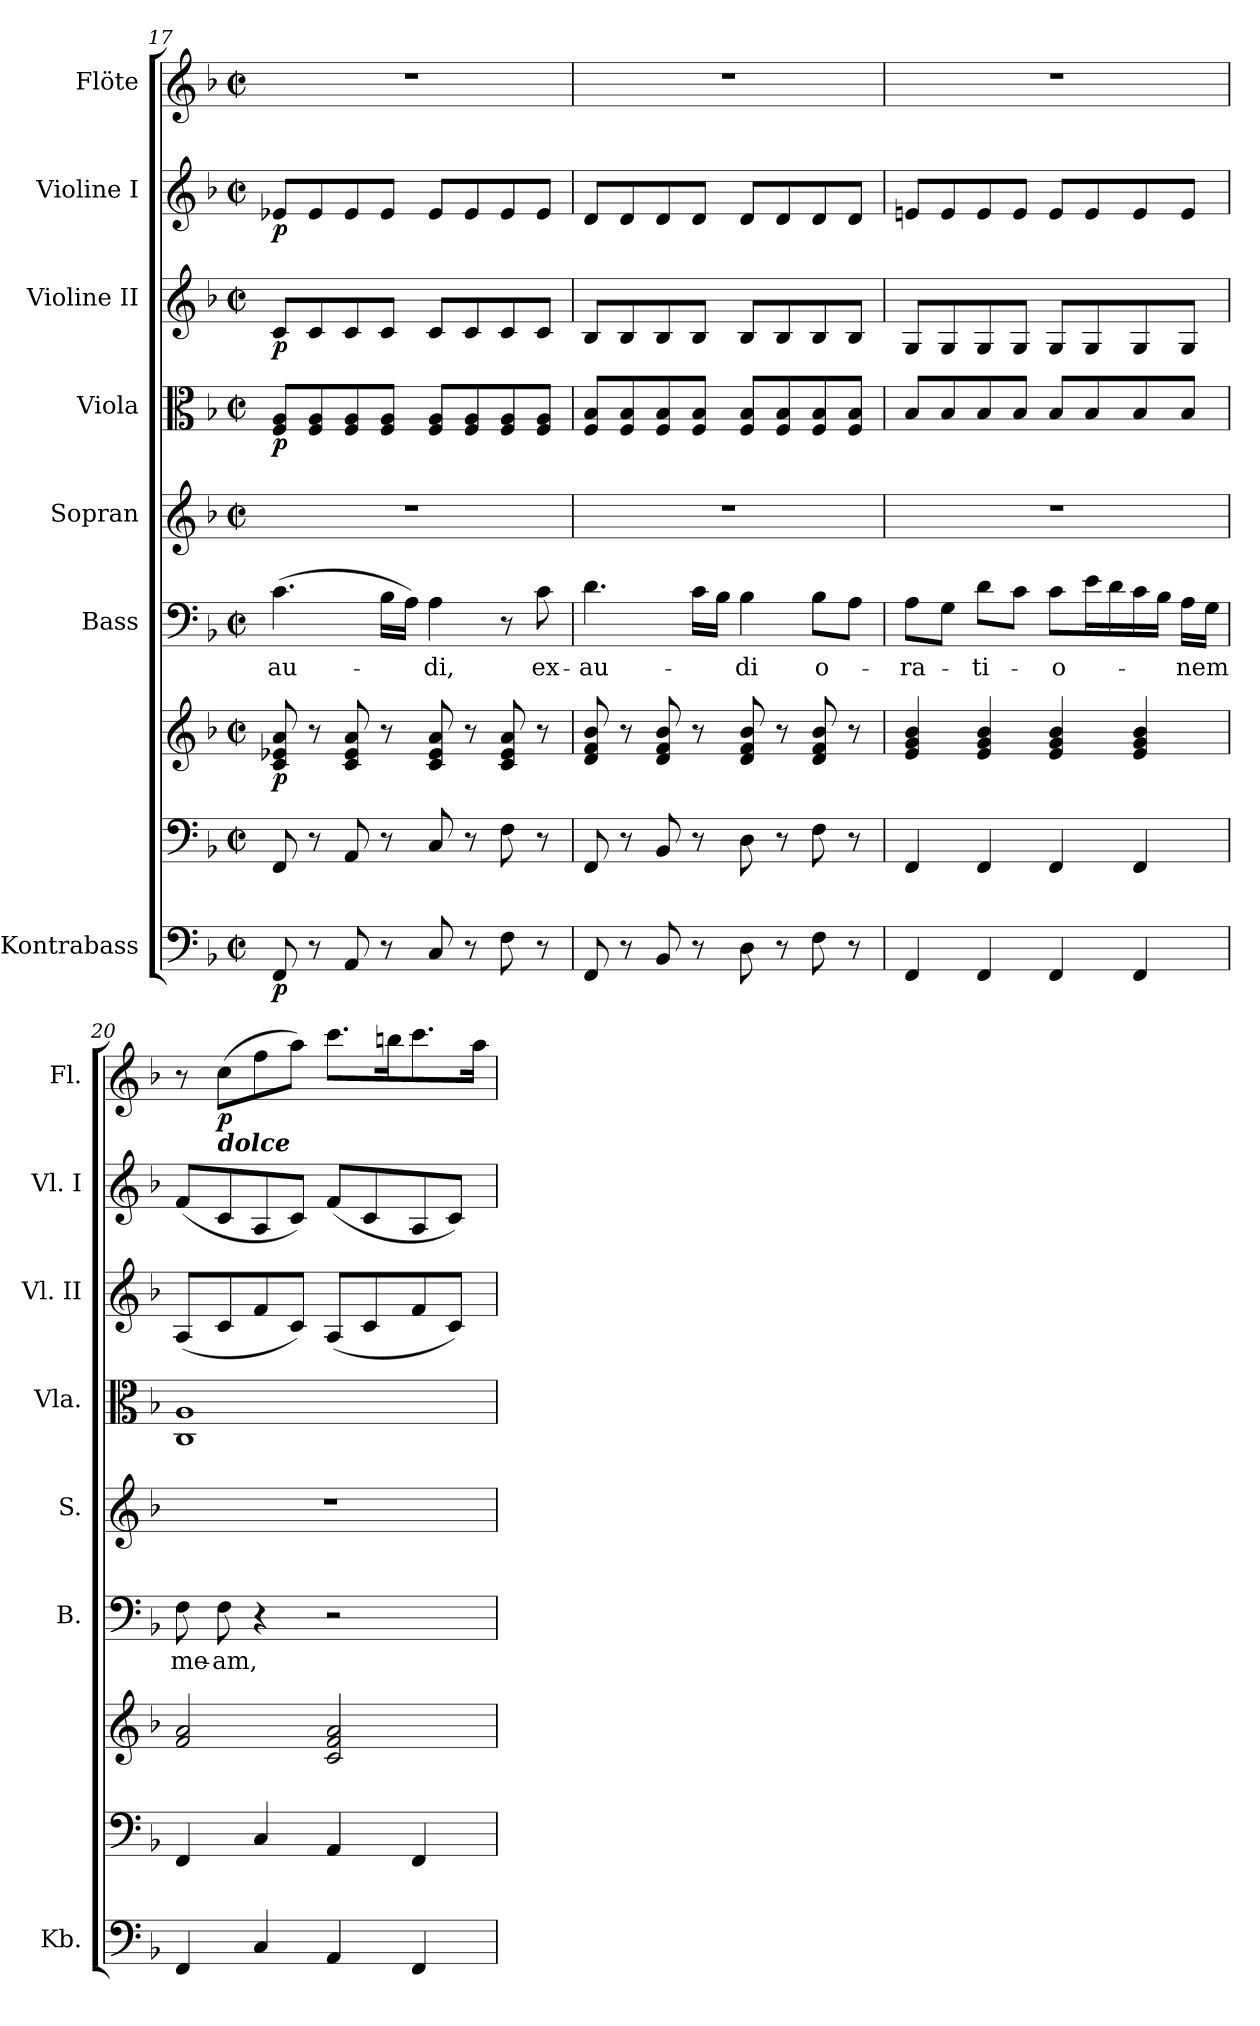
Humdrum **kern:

**kern	**dynam	**kern	**kern	**dynam	**kern	**text	**kern	**kern	**dynam	**kern	**dynam	**kern	**dynam	**kern	**dynam
*part8	*part8	*part7	*part7	*part7	*part6	*part6	*part5	*part4	*part4	*part3	*part3	*part2	*part2	*part1	*part1
*staff9	*staff9	*staff8	*staff7	*staff7/8	*staff6	*staff6	*staff5	*staff4	*staff4	*staff3	*staff3	*staff2	*staff2	*staff1	*staff1
*I"Kontrabass	*	*	*	*	*I"Bass	*	*I"Sopran	*I"Viola	*	*I"Violine II	*	*I"Violine I	*	*I"Flöte	*
*I'Kb.	*	*	*	*	*I'B.	*	*I'S.	*I'Vla.	*	*I'Vl. II	*	*I'Vl. I	*	*I'Fl.	*
!!LO:PB:g=z
*clefF4	*	*clefF4	*clefG2	*	*clefF4	*	*clefG2	*clefC3	*	*clefG2	*	*clefG2	*	*clefG2	*
*ITrd7c12	*	*	*	*	*	*	*	*	*	*	*	*	*	*	*
*k[b-]	*	*k[b-]	*k[b-]	*	*k[b-]	*	*k[b-]	*k[b-]	*	*k[b-]	*	*k[b-]	*	*k[b-]	*
*F:	*	*F:	*F:	*	*F:	*	*F:	*F:	*	*F:	*	*F:	*	*F:	*
*M2/2	*	*M2/2	*M2/2	*	*M2/2	*	*M2/2	*M2/2	*	*M2/2	*	*M2/2	*	*M2/2	*
*met(c|)	*	*met(c|)	*met(c|)	*	*met(c|)	*	*met(c|)	*met(c|)	*	*met(c|)	*	*met(c|)	*	*met(c|)	*
=17	=17	=17	=17	=17	=17	=17	=17	=17	=17	=17	=17	=17	=17	=17	=17
!	!LO:DY:b	!	!	!LO:DY:b	!	!LO:LY:b	!	!	!LO:DY:b	!	!LO:DY:b	!	!LO:DY:b	!	!
8FFF/	p	8FF/	8c/ 8e-X/ 8a/	p	(>4.c\	-au-	1r	8F/ 8A/L	p	8c/L	p	8e-X/L	p	1r	.
8r	.	8r	8r	.	.	.	.	8F/ 8A/	.	8c/	.	8e-/	.	.	.
8AAA/	.	8AA/	8c/ 8e-/ 8a/	.	.	.	.	8F/ 8A/	.	8c/	.	8e-/	.	.	.
8r	.	8r	8r	.	16B-\LL	.	.	8F/ 8A/J	.	8c/J	.	8e-/J	.	.	.
.	.	.	.	.	16A\JJ)	.	.	.	.	.	.	.	.	.	.
!	!	!	!	!	!	!LO:LY:b	!	!	!	!	!	!	!	!	!
8CC/	.	8C/	8c/ 8e-/ 8a/	.	4A\	-di,	.	8F/ 8A/L	.	8c/L	.	8e-/L	.	.	.
8r	.	8r	8r	.	.	.	.	8F/ 8A/	.	8c/	.	8e-/	.	.	.
8FF\	.	8F\	8c/ 8e-/ 8a/	.	8r	.	.	8F/ 8A/	.	8c/	.	8e-/	.	.	.
!	!	!	!	!	!	!LO:LY:b	!	!	!	!	!	!	!	!	!
8r	.	8r	8r	.	8c\	ex-	.	8F/ 8A/J	.	8c/J	.	8e-/J	.	.	.
=18	=18	=18	=18	=18	=18	=18	=18	=18	=18	=18	=18	=18	=18	=18	=18
!	!	!	!	!	!	!LO:LY:b	!	!	!	!	!	!	!	!	!
8FFF/	.	8FF/	8d/ 8f/ 8b-/	.	4.d\	-au-	1r	8F/ 8B-/L	.	8B-/L	.	8d/L	.	1r	.
8r	.	8r	8r	.	.	.	.	8F/ 8B-/	.	8B-/	.	8d/	.	.	.
8BBB-/	.	8BB-/	8d/ 8f/ 8b-/	.	.	.	.	8F/ 8B-/	.	8B-/	.	8d/	.	.	.
8r	.	8r	8r	.	16c\LL	.	.	8F/ 8B-/J	.	8B-/J	.	8d/J	.	.	.
.	.	.	.	.	16B-\JJ	.	.	.	.	.	.	.	.	.	.
!	!	!	!	!	!	!LO:LY:b	!	!	!	!	!	!	!	!	!
8DD\	.	8D\	8d/ 8f/ 8b-/	.	4B-\	-di	.	8F/ 8B-/L	.	8B-/L	.	8d/L	.	.	.
8r	.	8r	8r	.	.	.	.	8F/ 8B-/	.	8B-/	.	8d/	.	.	.
!	!	!	!	!	!	!LO:LY:b	!	!	!	!	!	!	!	!	!
8FF\	.	8F\	8d/ 8f/ 8b-/	.	8B-\L	o-	.	8F/ 8B-/	.	8B-/	.	8d/	.	.	.
8r	.	8r	8r	.	8A\J	.	.	8F/ 8B-/J	.	8B-/J	.	8d/J	.	.	.
=19	=19	=19	=19	=19	=19	=19	=19	=19	=19	=19	=19	=19	=19	=19	=19
!	!	!	!	!	!	!LO:LY:b	!	!	!	!	!	!	!	!	!
4FFF/	.	4FF/	4e/ 4g/ 4b-/	.	8A\L	-ra-	1r	8B-/L	.	8G/L	.	8en/L	.	1r	.
.	.	.	.	.	8G\J	.	.	8B-/	.	8G/	.	8e/	.	.	.
!	!	!	!	!	!	!LO:LY:b	!	!	!	!	!	!	!	!	!
4FFF/	.	4FF/	4e/ 4g/ 4b-/	.	8d\L	-ti-	.	8B-/	.	8G/	.	8e/	.	.	.
.	.	.	.	.	8c\J	.	.	8B-/J	.	8G/J	.	8e/J	.	.	.
!	!	!	!	!	!	!LO:LY:b	!	!	!	!	!	!	!	!	!
4FFF/	.	4FF/	4e/ 4g/ 4b-/	.	8c\L	-o-	.	8B-/L	.	8G/L	.	8e/L	.	.	.
.	.	.	.	.	16e\L	.	.	8B-/	.	8G/	.	8e/	.	.	.
.	.	.	.	.	16d\	.	.	.	.	.	.	.	.	.	.
4FFF/	.	4FF/	4e/ 4g/ 4b-/	.	16c\	.	.	8B-/	.	8G/	.	8e/	.	.	.
.	.	.	.	.	16B-\JJ	.	.	.	.	.	.	.	.	.	.
!	!	!	!	!	!	!LO:LY:b	!	!	!	!	!	!	!	!	!
.	.	.	.	.	16A\LL	-nem	.	8B-/J	.	8G/J	.	8e/J	.	.	.
.	.	.	.	.	16G\JJ	.	.	.	.	.	.	.	.	.	.
=20	=20	=20	=20	=20	=20	=20	=20	=20	=20	=20	=20	=20	=20	=20	=20
!	!	!	!	!	!	!LO:LY:b	!	!	!	!	!	!	!	!	!
4FFF/	.	4FF/	2f/ 2a/	.	8F\	me-	1r	1C 1A	.	(<8A/L	.	(<8f/L	.	8r	.
!	!	!	!	!	!	!	!	!	!	!	!	!	!	!LO:TX:b:Bi:t=dolce	!
!	!	!	!	!	!	!LO:LY:b	!	!	!	!	!	!	!	!	!LO:DY:b
.	.	.	.	.	8F\	-am,	.	.	.	8c/	.	8c/	.	(>8cc\L	p
4CC/	.	4C/	.	.	4r	.	.	.	.	8f/	.	8A/	.	8ff\	.
.	.	.	.	.	.	.	.	.	.	8c/J)	.	8c/J)	.	8aa\J)	.
4AAA/	.	4AA/	2c/ 2f/ 2a/	.	2r	.	.	.	.	(<8A/L	.	(<8f/L	.	8.ccc\L	.
.	.	.	.	.	.	.	.	.	.	8c/	.	8c/	.	.	.
.	.	.	.	.	.	.	.	.	.	.	.	.	.	16bbn\k	.
4FFF/	.	4FF/	.	.	.	.	.	.	.	8f/	.	8A/	.	8.ccc\	.
.	.	.	.	.	.	.	.	.	.	8c/J)	.	8c/J)	.	.	.
.	.	.	.	.	.	.	.	.	.	.	.	.	.	16aa\Jk	.
=	=	=	=	=	=	=	=	=	=	=	=	=	=	=	=
*-	*-	*-	*-	*-	*-	*-	*-	*-	*-	*-	*-	*-	*-	*-	*-
